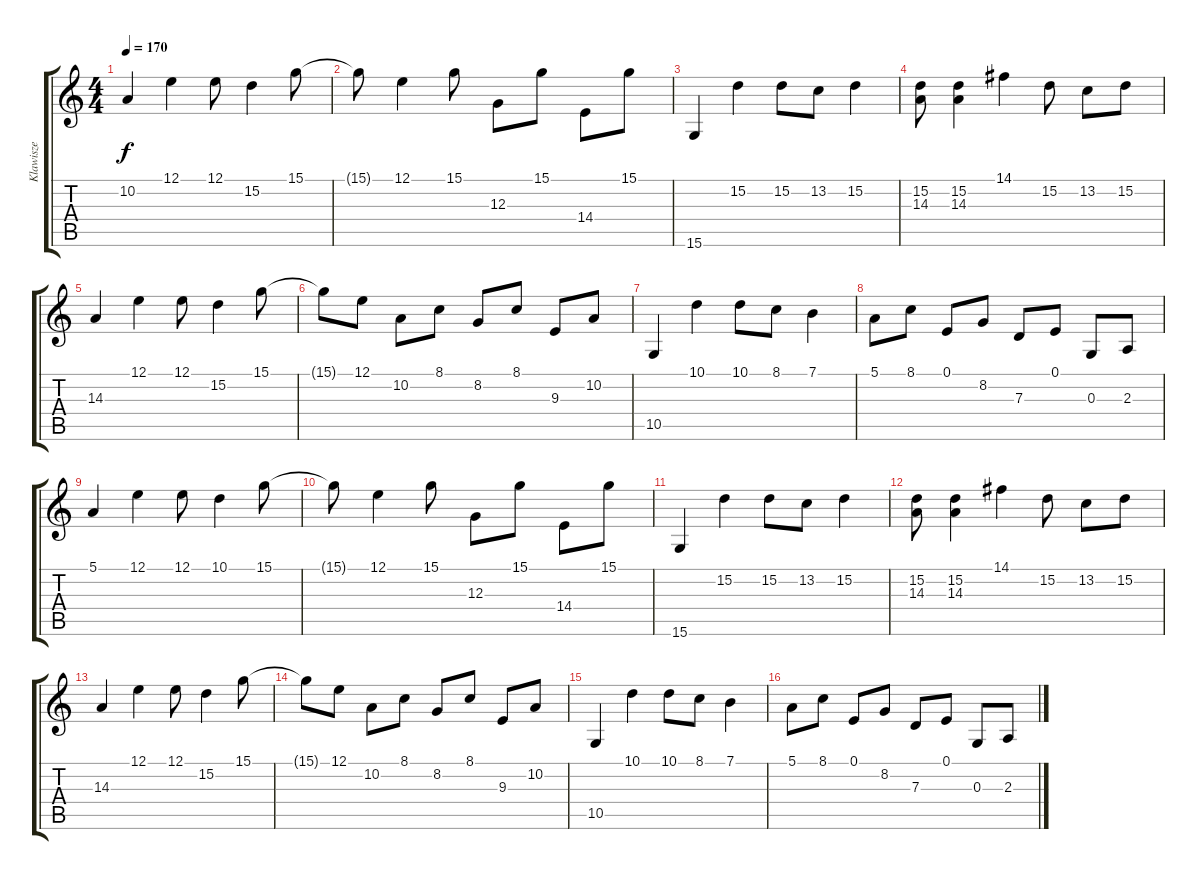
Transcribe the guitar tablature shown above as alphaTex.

\track ("Klawisze" "Klawisze") {instrument acousticgrandpiano}
\staff {score tabs}
\tuning (E4 B3 G3 D3 A2 E2) {hide}
\ts (4 4)
\tempo 170
\clef g2
\ks c
10.2.4{dy f} 12.1.4 12.1.8 15.2.4 15.1.8 |
15.1{t}.8 12.1.4 15.1.8 12.3.8 15.1.8 14.4.8 15.1.8 |
15.6.4 15.2.4 15.2.8 13.2.8 15.2.4 |
(15.2 14.3).8 (15.2 14.3).4 14.1.4 15.2.8 13.2.8 15.2.8 |
14.3.4 12.1.4 12.1.8 15.2.4 15.1.8 |
15.1{t}.8 12.1.8 10.2.8 8.1.8 8.2.8 8.1.8 9.3.8 10.2.8 |
10.5.4 10.1.4 10.1.8 8.1.8 7.1.4 |
5.1.8 8.1.8 0.1.8 8.2.8 7.3.8 0.1.8 0.3.8 2.3.8 |
5.1.4 12.1.4 12.1.8 10.1.4 15.1.8 |
15.1{t}.8 12.1.4 15.1.8 12.3.8 15.1.8 14.4.8 15.1.8 |
15.6.4 15.2.4 15.2.8 13.2.8 15.2.4 |
(15.2 14.3).8 (15.2 14.3).4 14.1.4 15.2.8 13.2.8 15.2.8 |
14.3.4 12.1.4 12.1.8 15.2.4 15.1.8 |
15.1{t}.8 12.1.8 10.2.8 8.1.8 8.2.8 8.1.8 9.3.8 10.2.8 |
10.5.4 10.1.4 10.1.8 8.1.8 7.1.4 |
5.1.8 8.1.8 0.1.8 8.2.8 7.3.8 0.1.8 0.3.8 2.3.8
